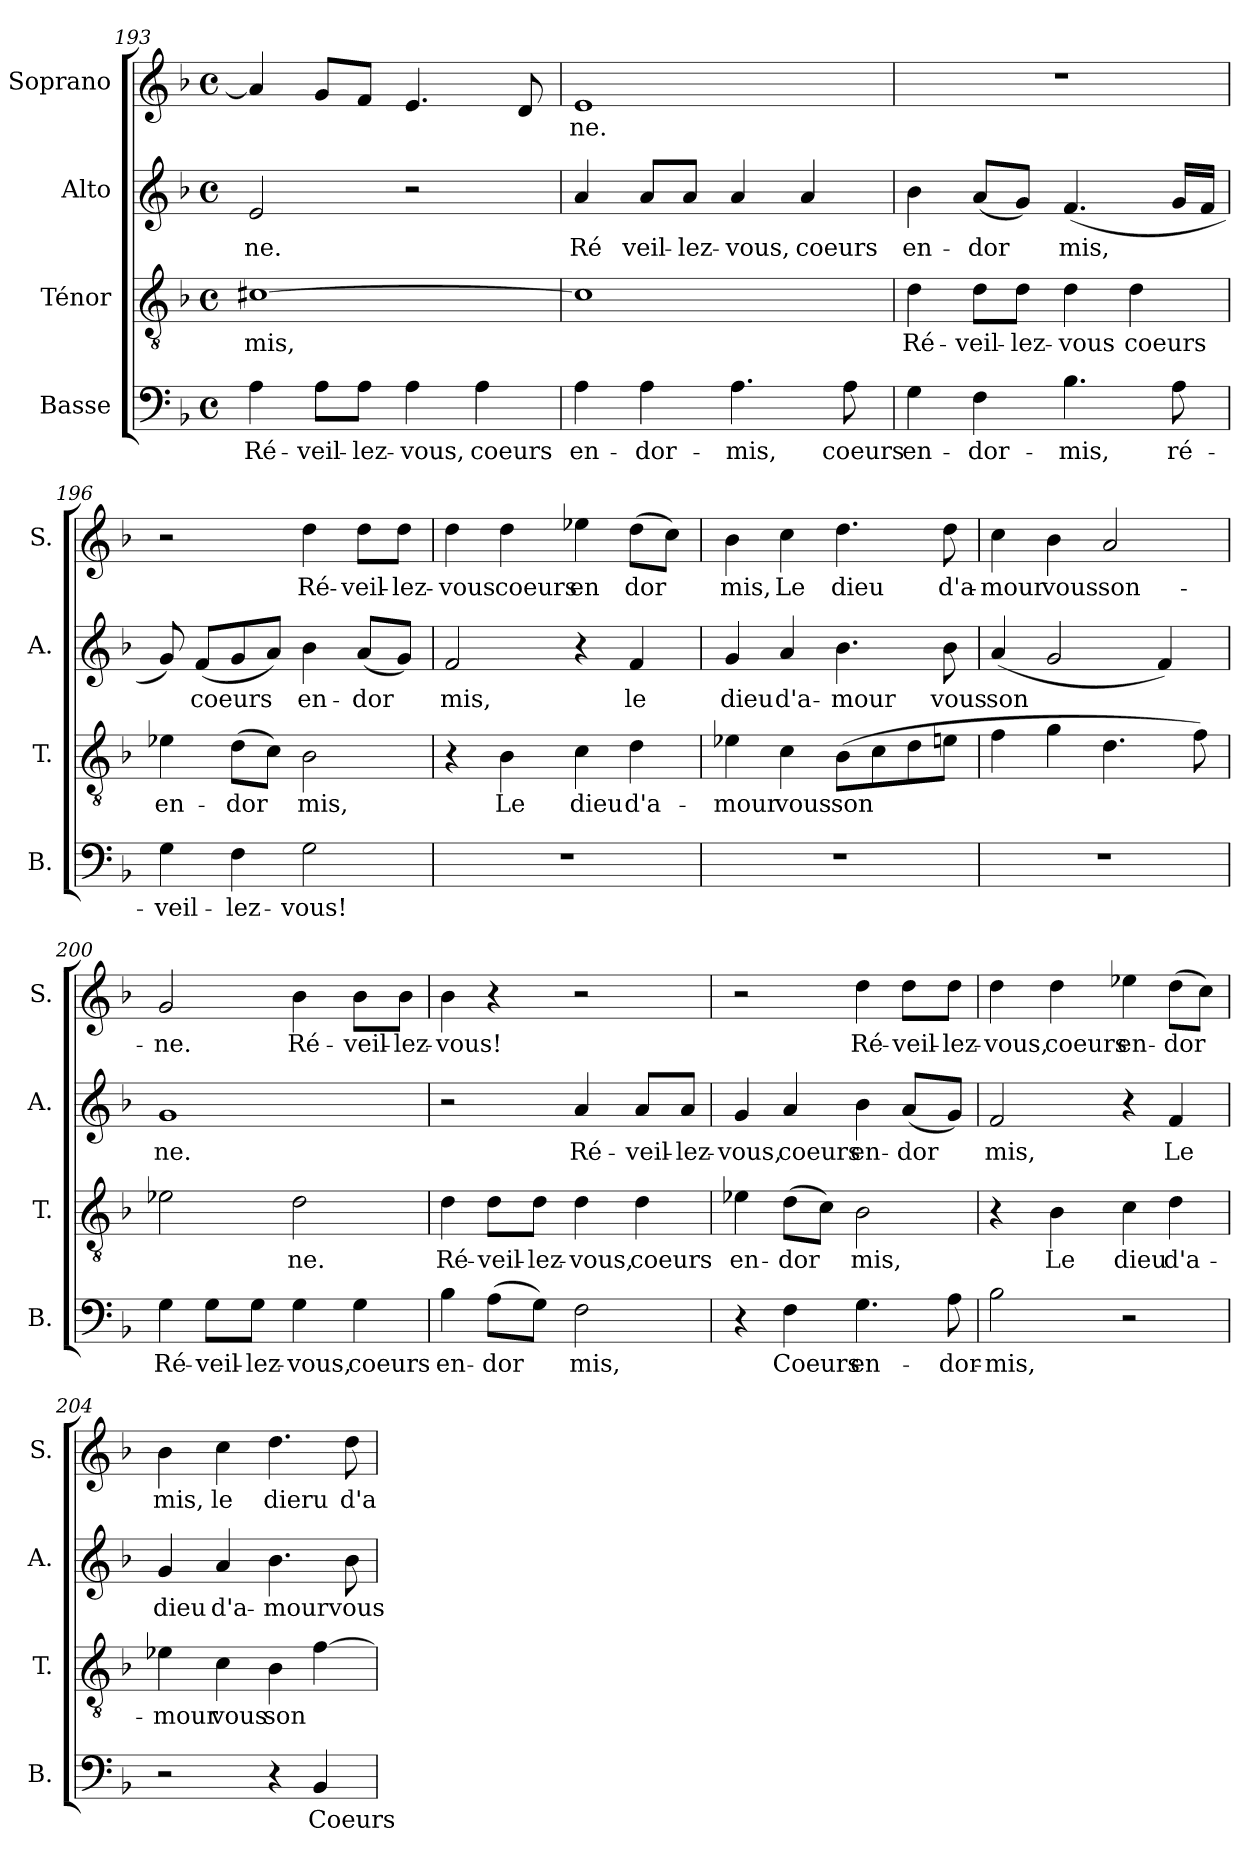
**kern	**text	**kern	**text	**kern	**text	**kern	**text
*part4	*part4	*part3	*part3	*part2	*part2	*part1	*part1
*staff4	*staff4	*staff3	*staff3	*staff2	*staff2	*staff1	*staff1
*I"Basse	*	*I"Ténor	*	*I"Alto	*	*I"Soprano	*
*I'B.	*	*I'T.	*	*I'A.	*	*I'S.	*
*clefF4	*	*clefGv2	*	*clefG2	*	*clefG2	*
*k[b-]	*	*k[b-]	*	*k[b-]	*	*k[b-]	*
*M4/4	*	*M4/4	*	*M4/4	*	*M4/4	*
*met(c)	*	*met(c)	*	*met(c)	*	*met(c)	*
=193	=193	=193	=193	=193	=193	=193	=193
!	!LO:LY:b	!	!LO:LY:b	!	!LO:LY:b	!	!
4A\	Ré-	[1c#X	-mis,	2e/	ne.	4a/]	.
!	!LO:LY:b	!	!	!	!	!	!
8A\L	-veil-	.	.	.	.	8g/L	.
!	!LO:LY:b	!	!	!	!	!	!
8A\J	-lez-	.	.	.	.	8f/J	.
!	!LO:LY:b	!	!	!	!	!	!
4A\	-vous,	.	.	2r	.	4.e/	.
!	!LO:LY:b	!	!	!	!	!	!
4A\	coeurs	.	.	.	.	.	.
.	.	.	.	.	.	8d/	.
=194	=194	=194	=194	=194	=194	=194	=194
!	!LO:LY:b	!	!	!	!LO:LY:b	!	!LO:LY:b
4A\	en-	1c#]	.	4a/	Ré	1e	ne.
!	!LO:LY:b	!	!	!	!LO:LY:b	!	!
4A\	-dor-	.	.	8a/L	veil-	.	.
!	!	!	!	!	!LO:LY:b	!	!
.	.	.	.	8a/J	-lez-	.	.
!	!LO:LY:b	!	!	!	!LO:LY:b	!	!
4.A\	-mis,	.	.	4a/	-vous,	.	.
!	!	!	!	!	!LO:LY:b	!	!
.	.	.	.	4a/	coeurs	.	.
!	!LO:LY:b	!	!	!	!	!	!
8A\	coeurs	.	.	.	.	.	.
!!LO:LB:g=z
=195	=195	=195	=195	=195	=195	=195	=195
!	!LO:LY:b	!	!LO:LY:b	!	!LO:LY:b	!	!
4G\	en-	4d\	Ré-	4b-\	en-	1r	.
!	!LO:LY:b	!	!LO:LY:b	!	!LO:LY:b	!	!
4F\	-dor-	8d\L	-veil-	(<8a/L	-dor	.	.
!	!	!	!LO:LY:b	!	!	!	!
.	.	8d\J	-lez-	8g/J)	.	.	.
!	!LO:LY:b	!	!LO:LY:b	!	!LO:LY:b	!	!
4.B-\	-mis,	4d\	-vous	(<4.f/	mis,	.	.
!	!	!	!LO:LY:b	!	!	!	!
.	.	4d\	coeurs	.	.	.	.
!	!LO:LY:b	!	!	!	!	!	!
8A\	ré-	.	.	16g/LL	.	.	.
.	.	.	.	16f/JJ	.	.	.
!!LO:PB:g=z
=196	=196	=196	=196	=196	=196	=196	=196
!	!LO:LY:b	!	!LO:LY:b	!	!	!	!
4G\	-veil-	4e-X\	en-	8g/)	.	2r	.
!	!	!	!	!	!LO:LY:b	!	!
.	.	.	.	(<8f/L	coeurs	.	.
!	!LO:LY:b	!	!LO:LY:b	!	!	!	!
4F\	-lez-	(>8d\L	-dor	8g/	.	.	.
.	.	8c\J)	.	8a/J)	.	.	.
!	!LO:LY:b	!	!LO:LY:b	!	!LO:LY:b	!	!LO:LY:b
2G\	-vous!	2B-\	mis,	4b-\	en-	4dd\	Ré-
!	!	!	!	!	!LO:LY:b	!	!LO:LY:b
.	.	.	.	(<8a/L	-dor	8dd\L	-veil-
!	!	!	!	!	!	!	!LO:LY:b
.	.	.	.	8g/J)	.	8dd\J	-lez-
=197	=197	=197	=197	=197	=197	=197	=197
!	!	!	!	!	!LO:LY:b	!	!LO:LY:b
1r	.	4r	.	2f/	mis,	4dd\	-vous
!	!	!	!LO:LY:b	!	!	!	!LO:LY:b
.	.	4B-\	Le	.	.	4dd\	coeurs
!	!	!	!LO:LY:b	!	!	!	!LO:LY:b
.	.	4c\	dieu	4r	.	4ee-X\	en
!	!	!	!LO:LY:b	!	!LO:LY:b	!	!LO:LY:b
.	.	4d\	d'a-	4f/	le	(>8dd\L	dor
.	.	.	.	.	.	8cc\J)	.
=198	=198	=198	=198	=198	=198	=198	=198
!	!	!	!LO:LY:b	!	!LO:LY:b	!	!LO:LY:b
1r	.	4e-X\	-mour	4g/	dieu	4b-\	mis,
!	!	!	!LO:LY:b	!	!LO:LY:b	!	!LO:LY:b
.	.	4c\	vous	4a/	d'a-	4cc\	Le
!	!	!	!LO:LY:b	!	!LO:LY:b	!	!LO:LY:b
.	.	(>8B-\L	son	4.b-\	-mour	4.dd\	dieu
.	.	8c\	.	.	.	.	.
.	.	8d\	.	.	.	.	.
!	!	!	!	!	!LO:LY:b	!	!LO:LY:b
.	.	8en\J	.	8b-\	vous	8dd\	d'a-
=199	=199	=199	=199	=199	=199	=199	=199
!	!	!	!	!	!LO:LY:b	!	!LO:LY:b
1r	.	4f\	.	(<4a/	-son	4cc\	-mour
!	!	!	!	!	!	!	!LO:LY:b
.	.	4g\	.	2g/	.	4b-\	vous
!	!	!	!	!	!	!	!LO:LY:b
.	.	4.d\	.	.	.	2a/	son-
.	.	.	.	4f/)	.	.	.
.	.	8f\)	.	.	.	.	.
!!LO:LB:g=z
=200	=200	=200	=200	=200	=200	=200	=200
!	!LO:LY:b	!	!	!	!LO:LY:b	!	!LO:LY:b
4G\	Ré-	2e-X\	.	1g	ne.	2g/	-ne.
!	!LO:LY:b	!	!	!	!	!	!
8G\L	-veil-	.	.	.	.	.	.
!	!LO:LY:b	!	!	!	!	!	!
8G\J	-lez-	.	.	.	.	.	.
!	!LO:LY:b	!	!LO:LY:b	!	!	!	!LO:LY:b
4G\	-vous,	2d\	ne.	.	.	4b-\	Ré-
!	!LO:LY:b	!	!	!	!	!	!LO:LY:b
4G\	coeurs	.	.	.	.	8b-\L	-veil-
!	!	!	!	!	!	!	!LO:LY:b
.	.	.	.	.	.	8b-\J	-lez-
=201	=201	=201	=201	=201	=201	=201	=201
!	!LO:LY:b	!	!LO:LY:b	!	!	!	!LO:LY:b
4B-\	en-	4d\	Ré-	2r	.	4b-\	-vous!
!	!LO:LY:b	!	!LO:LY:b	!	!	!	!
(>8A\L	-dor	8d\L	-veil-	.	.	4r	.
!	!	!	!LO:LY:b	!	!	!	!
8G\J)	.	8d\J	-lez-	.	.	.	.
!	!LO:LY:b	!	!LO:LY:b	!	!LO:LY:b	!	!
2F\	mis,	4d\	-vous,	4a/	Ré-	2r	.
!	!	!	!LO:LY:b	!	!LO:LY:b	!	!
.	.	4d\	coeurs	8a/L	-veil-	.	.
!	!	!	!	!	!LO:LY:b	!	!
.	.	.	.	8a/J	-lez-	.	.
=202	=202	=202	=202	=202	=202	=202	=202
!	!	!	!LO:LY:b	!	!LO:LY:b	!	!
4r	.	4e-X\	en-	4g/	-vous,	2r	.
!	!LO:LY:b	!	!LO:LY:b	!	!LO:LY:b	!	!
4F\	Coeurs	(>8d\L	-dor	4a/	coeurs	.	.
.	.	8c\J)	.	.	.	.	.
!	!LO:LY:b	!	!LO:LY:b	!	!LO:LY:b	!	!LO:LY:b
4.G\	en-	2B-\	mis,	4b-\	en-	4dd\	Ré-
!	!	!	!	!	!LO:LY:b	!	!LO:LY:b
.	.	.	.	(<8a/L	-dor	8dd\L	-veil-
!	!LO:LY:b	!	!	!	!	!	!LO:LY:b
8A\	-dor-	.	.	8g/J)	.	8dd\J	-lez-
!!LO:LB:g=z
=203	=203	=203	=203	=203	=203	=203	=203
!	!LO:LY:b	!	!	!	!LO:LY:b	!	!LO:LY:b
2B-\	-mis,	4r	.	2f/	mis,	4dd\	-vous,
!	!	!	!LO:LY:b	!	!	!	!LO:LY:b
.	.	4B-\	Le	.	.	4dd\	coeurs
!	!	!	!LO:LY:b	!	!	!	!LO:LY:b
2r	.	4c\	dieu	4r	.	4ee-X\	en-
!	!	!	!LO:LY:b	!	!LO:LY:b	!	!LO:LY:b
.	.	4d\	d'a-	4f/	Le	(>8dd\L	-dor
.	.	.	.	.	.	8cc\J)	.
!!LO:PB:g=z
=204	=204	=204	=204	=204	=204	=204	=204
!	!	!	!LO:LY:b	!	!LO:LY:b	!	!LO:LY:b
2r	.	4e-X\	-mour	4g/	dieu	4b-\	mis,
!	!	!	!LO:LY:b	!	!LO:LY:b	!	!LO:LY:b
.	.	4c\	vous	4a/	d'a-	4cc\	le
!	!	!	!LO:LY:b	!	!LO:LY:b	!	!LO:LY:b
4r	.	4B-\	son	4.b-\	-mour	4.dd\	dieru
!	!LO:LY:b	!	!	!	!	!	!
4BB-/	Coeurs	[4f\	.	.	.	.	.
!	!	!	!	!	!LO:LY:b	!	!LO:LY:b
.	.	.	.	8b-\	vous	8dd\	d'a-
=	=	=	=	=	=	=	=
*-	*-	*-	*-	*-	*-	*-	*-
